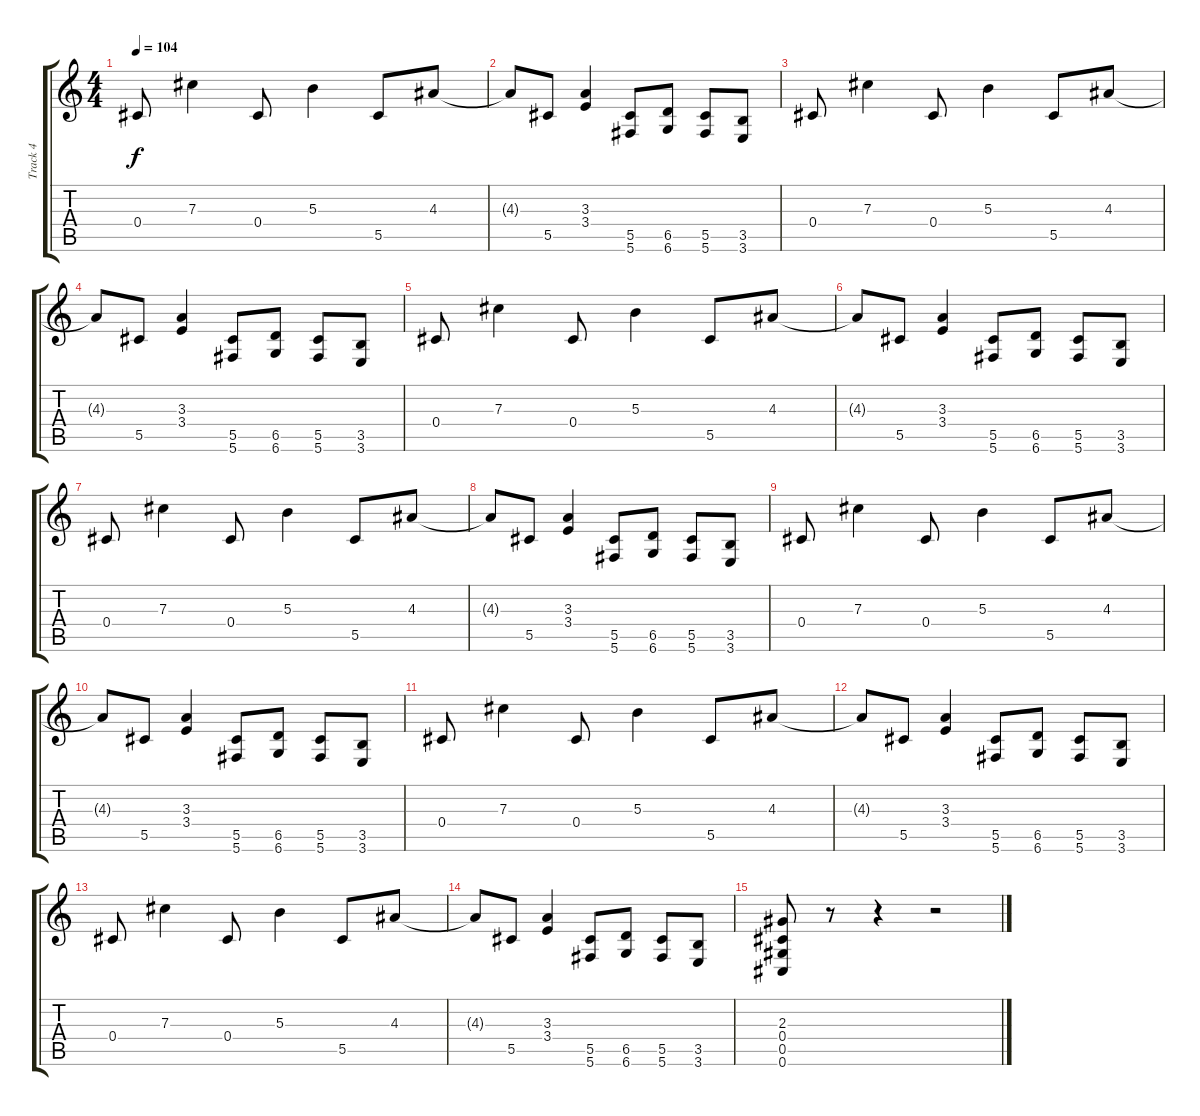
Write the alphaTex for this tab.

\track ("Track 4" "Track 4") {instrument distortionguitar}
\staff {score tabs}
\tuning (Eb4 Bb3 Gb3 Db3 Ab2 Db2) {hide}
\ts (4 4)
\tempo 104
\clef g2
\ks c
0.4.8{dy f} 7.3.4 0.4.8 5.3.4 5.5.8 4.3.8 |
4.3{t}.8 5.5.8 (3.3 3.4).4 (5.5 5.6).8 (6.5 6.6).8 (5.5 5.6).8 (3.5 3.6).8 |
0.4.8 7.3.4 0.4.8 5.3.4 5.5.8 4.3.8 |
4.3{t}.8 5.5.8 (3.3 3.4).4 (5.5 5.6).8 (6.5 6.6).8 (5.5 5.6).8 (3.5 3.6).8 |
0.4.8 7.3.4 0.4.8 5.3.4 5.5.8 4.3.8 |
4.3{t}.8 5.5.8 (3.3 3.4).4 (5.5 5.6).8 (6.5 6.6).8 (5.5 5.6).8 (3.5 3.6).8 |
0.4.8 7.3.4 0.4.8 5.3.4 5.5.8 4.3.8 |
4.3{t}.8 5.5.8 (3.3 3.4).4 (5.5 5.6).8 (6.5 6.6).8 (5.5 5.6).8 (3.5 3.6).8 |
0.4.8 7.3.4 0.4.8 5.3.4 5.5.8 4.3.8 |
4.3{t}.8 5.5.8 (3.3 3.4).4 (5.5 5.6).8 (6.5 6.6).8 (5.5 5.6).8 (3.5 3.6).8 |
0.4.8 7.3.4 0.4.8 5.3.4 5.5.8 4.3.8 |
4.3{t}.8 5.5.8 (3.3 3.4).4 (5.5 5.6).8 (6.5 6.6).8 (5.5 5.6).8 (3.5 3.6).8 |
0.4.8 7.3.4 0.4.8 5.3.4 5.5.8 4.3.8 |
4.3{t}.8 5.5.8 (3.3 3.4).4 (5.5 5.6).8 (6.5 6.6).8 (5.5 5.6).8 (3.5 3.6).8 |
(2.3 0.4 0.5 0.6).8 r.8 r.4 r.2
